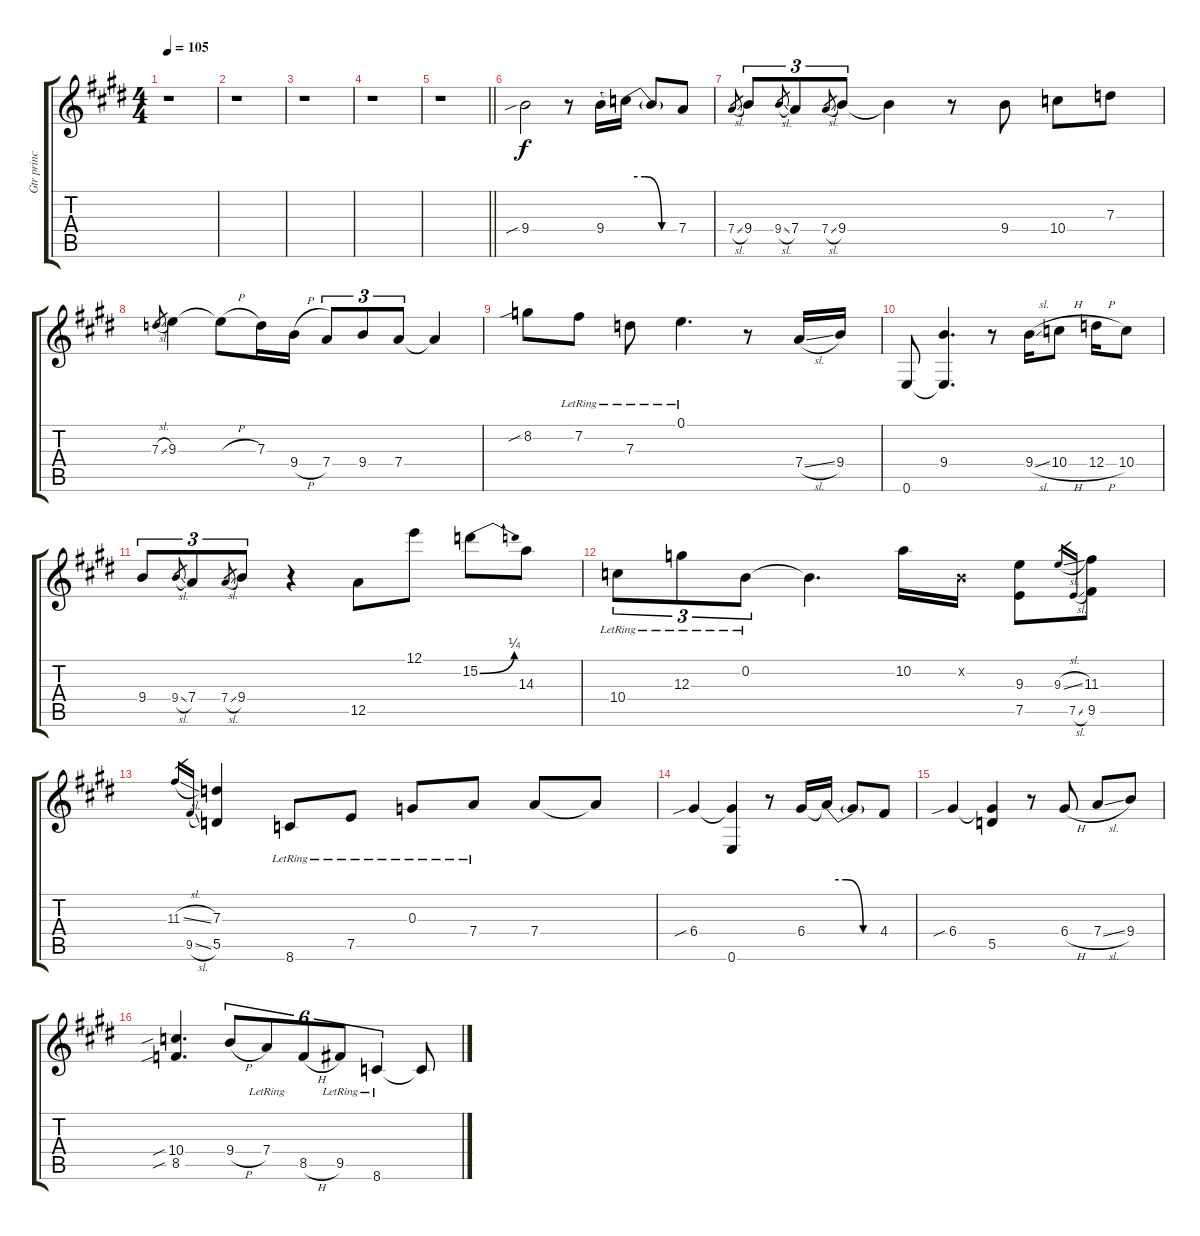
\track ("Gtr princ" "Gtr princ") {instrument electricguitarclean}
\staff {score tabs}
\tuning (E4 B3 G3 D3 A2 E2) {hide}
\ts (4 4)
\tempo 105
\clef g2
\ks e
r.1{dy f} |
r.1 |
\ks c#minor
r.1 |
r.1 |
\barLineRight lightlight
r.1 |
\ks e
9.4{sib}.2 r.8 9.4.16 9.4{be (custom 0 2 20 2 40 0 60 0) t}.16 9.4{t}.8 7.4.8 |
\ks c#minor
7.4{sl}.8{gr} 9.4.8{tu (3 2)} 9.4{sl}.8{gr} 7.4.8{tu (3 2)} 7.4{sl}.8{gr} 9.4.8{tu (3 2)} 9.4{t}.4 r.8 9.4.8 10.4.8 7.3.8 |
7.3{sl}.8{gr} 9.3.4 9.3{h t}.8 7.3.16 9.4{h}.16 7.4.8{tu (3 2)} 9.4.8{tu (3 2)} 7.4.8{tu (3 2)} 7.4{t}.4 |
8.2{sib}.8 7.2{lr}.8 7.3{lr}.8 0.1{lr}.4{d} r.8 7.4{sl}.16 9.4.16 |
\ks e
0.6.8 (9.4 0.6{t}).4{d} r.8 9.4{sl}.16 10.4{h}.8 12.4{h}.16 10.4.8 |
\ks c#minor
9.4.8{tu (3 2)} 9.4{sl}.8{gr} 7.4.8{tu (3 2)} 7.4{sl}.8{gr} 9.4.8{tu (3 2)} r.4 12.5.8 12.1.8 15.2{be (bend 0 0 60 1)}.8 14.3.8 |
10.4{lr}.8{tu (3 2)} 12.3{lr}.8{tu (3 2)} 0.2{lr}.8{tu (3 2)} 0.2{t}.4{d} 10.2.16 0.2{x}.16 (9.3 7.5).8 9.3{sl}.16{gr} 7.5{sl}.16{gr} (11.3 9.5).8 |
11.3{sl}.16{gr} 9.5{sl}.16{gr} (7.3 5.5).4 8.6{lr}.8 7.5{lr}.8 0.3{lr}.8 7.4{lr}.8 7.4.8 7.4{t}.8 |
\ks e
6.4{sib}.4 (6.4{t} 0.6).4 r.8 6.4.16 6.4{be (custom 0 2 20 2 40 0 60 0) t}.16 6.4{t}.8 4.4.8 |
\ks c#minor
6.4{sib}.4 (6.4{t} 5.5).4 r.8 6.4{h}.8 7.4{sl}.8 9.4.8 |
(10.4{sib} 8.5{sib}).4{d} 9.4{h}.8{tu (6 4)} 7.4{lr}.8{tu (6 4)} 8.5{h}.8{tu (6 4)} 9.5{lr}.8{tu (6 4)} 8.6{lr}.4{tu (6 4)} 8.6{t}.8
